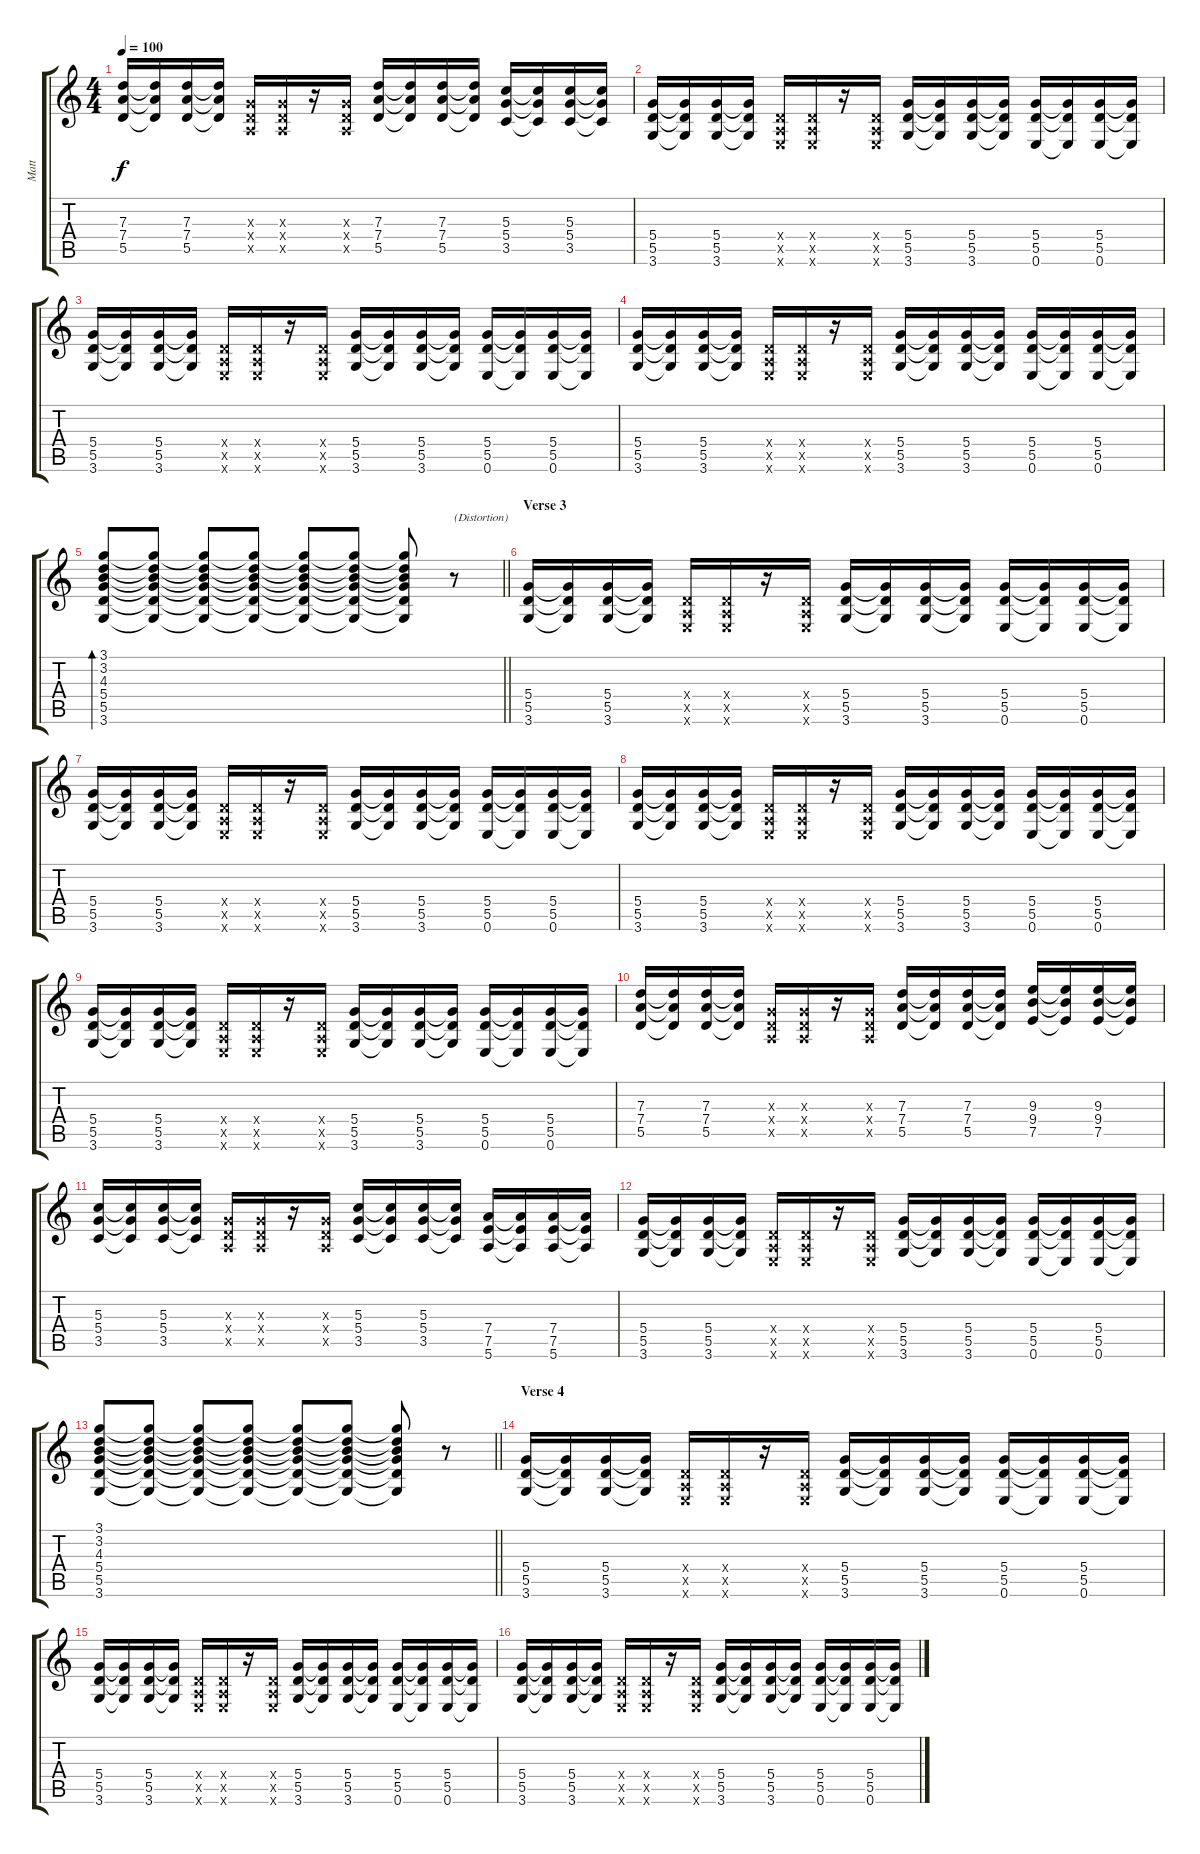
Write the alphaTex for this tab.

\track ("Matt" "Matt") {instrument electricguitarclean}
\staff {score tabs}
\tuning (E4 B3 G3 D3 A2 E2) {hide}
\ts (4 4)
\tempo 100
\clef g2
\ks c
(7.3 7.4 5.5).16{dy f} (7.3{t} 7.4{t} 5.5{t}).16 (7.3 7.4 5.5).16 (7.3{t} 7.4{t} 5.5{t}).16 (0.3{x} 0.4{x} 0.5{x}).16 (0.3{x} 0.4{x} 0.5{x}).16 r.16 (0.3{x} 0.4{x} 0.5{x}).16 (7.3 7.4 5.5).16 (7.3{t} 7.4{t} 5.5{t}).16 (7.3 7.4 5.5).16 (7.3{t} 7.4{t} 5.5{t}).16 (5.3 5.4 3.5).16 (5.3{t} 5.4{t} 3.5{t}).16 (5.3 5.4 3.5).16 (5.3{t} 5.4{t} 3.5{t}).16 |
(5.4 5.5 3.6).16 (5.4{t} 5.5{t} 3.6{t}).16 (5.4 5.5 3.6).16 (5.4{t} 5.5{t} 3.6{t}).16 (0.4{x} 0.5{x} 0.6{x}).16 (0.4{x} 0.5{x} 0.6{x}).16 r.16 (0.4{x} 0.5{x} 0.6{x}).16 (5.4 5.5 3.6).16 (5.4{t} 5.5{t} 3.6{t}).16 (5.4 5.5 3.6).16 (5.4{t} 5.5{t} 3.6{t}).16 (5.4 5.5 0.6).16 (5.4{t} 5.5{t} 0.6{t}).16 (5.4 5.5 0.6).16 (5.4{t} 5.5{t} 0.6{t}).16 |
(5.4 5.5 3.6).16 (5.4{t} 5.5{t} 3.6{t}).16 (5.4 5.5 3.6).16 (5.4{t} 5.5{t} 3.6{t}).16 (0.4{x} 0.5{x} 0.6{x}).16 (0.4{x} 0.5{x} 0.6{x}).16 r.16 (0.4{x} 0.5{x} 0.6{x}).16 (5.4 5.5 3.6).16 (5.4{t} 5.5{t} 3.6{t}).16 (5.4 5.5 3.6).16 (5.4{t} 5.5{t} 3.6{t}).16 (5.4 5.5 0.6).16 (5.4{t} 5.5{t} 0.6{t}).16 (5.4 5.5 0.6).16 (5.4{t} 5.5{t} 0.6{t}).16 |
(5.4 5.5 3.6).16 (5.4{t} 5.5{t} 3.6{t}).16 (5.4 5.5 3.6).16 (5.4{t} 5.5{t} 3.6{t}).16 (0.4{x} 0.5{x} 0.6{x}).16 (0.4{x} 0.5{x} 0.6{x}).16 r.16 (0.4{x} 0.5{x} 0.6{x}).16 (5.4 5.5 3.6).16 (5.4{t} 5.5{t} 3.6{t}).16 (5.4 5.5 3.6).16 (5.4{t} 5.5{t} 3.6{t}).16 (5.4 5.5 0.6).16 (5.4{t} 5.5{t} 0.6{t}).16 (5.4 5.5 0.6).16 (5.4{t} 5.5{t} 0.6{t}).16 |
\barLineRight lightlight
(3.1 3.2 4.3 5.4 5.5 3.6).8{bd 240} (3.1{t} 3.2{t} 4.3{t} 5.4{t} 5.5{t} 3.6{t}).8 (3.1{t} 3.2{t} 4.3{t} 5.4{t} 5.5{t} 3.6{t}).8 (3.1{t} 3.2{t} 4.3{t} 5.4{t} 5.5{t} 3.6{t}).8 (3.1{t} 3.2{t} 4.3{t} 5.4{t} 5.5{t} 3.6{t}).8 (3.1{t} 3.2{t} 4.3{t} 5.4{t} 5.5{t} 3.6{t}).8 (3.1{t} 3.2{t} 4.3{t} 5.4{t} 5.5{t} 3.6{t}).8 r.8{txt "(Distortion)" instrument distortionguitar} |
\section ("" "Verse 3")
(5.4 5.5 3.6).16 (5.4{t} 5.5{t} 3.6{t}).16 (5.4 5.5 3.6).16 (5.4{t} 5.5{t} 3.6{t}).16 (0.4{x} 0.5{x} 0.6{x}).16 (0.4{x} 0.5{x} 0.6{x}).16 r.16 (0.4{x} 0.5{x} 0.6{x}).16 (5.4 5.5 3.6).16 (5.4{t} 5.5{t} 3.6{t}).16 (5.4 5.5 3.6).16 (5.4{t} 5.5{t} 3.6{t}).16 (5.4 5.5 0.6).16 (5.4{t} 5.5{t} 0.6{t}).16 (5.4 5.5 0.6).16 (5.4{t} 5.5{t} 0.6{t}).16 |
(5.4 5.5 3.6).16 (5.4{t} 5.5{t} 3.6{t}).16 (5.4 5.5 3.6).16 (5.4{t} 5.5{t} 3.6{t}).16 (0.4{x} 0.5{x} 0.6{x}).16 (0.4{x} 0.5{x} 0.6{x}).16 r.16 (0.4{x} 0.5{x} 0.6{x}).16 (5.4 5.5 3.6).16 (5.4{t} 5.5{t} 3.6{t}).16 (5.4 5.5 3.6).16 (5.4{t} 5.5{t} 3.6{t}).16 (5.4 5.5 0.6).16 (5.4{t} 5.5{t} 0.6{t}).16 (5.4 5.5 0.6).16 (5.4{t} 5.5{t} 0.6{t}).16 |
(5.4 5.5 3.6).16 (5.4{t} 5.5{t} 3.6{t}).16 (5.4 5.5 3.6).16 (5.4{t} 5.5{t} 3.6{t}).16 (0.4{x} 0.5{x} 0.6{x}).16 (0.4{x} 0.5{x} 0.6{x}).16 r.16 (0.4{x} 0.5{x} 0.6{x}).16 (5.4 5.5 3.6).16 (5.4{t} 5.5{t} 3.6{t}).16 (5.4 5.5 3.6).16 (5.4{t} 5.5{t} 3.6{t}).16 (5.4 5.5 0.6).16 (5.4{t} 5.5{t} 0.6{t}).16 (5.4 5.5 0.6).16 (5.4{t} 5.5{t} 0.6{t}).16 |
(5.4 5.5 3.6).16 (5.4{t} 5.5{t} 3.6{t}).16 (5.4 5.5 3.6).16 (5.4{t} 5.5{t} 3.6{t}).16 (0.4{x} 0.5{x} 0.6{x}).16 (0.4{x} 0.5{x} 0.6{x}).16 r.16 (0.4{x} 0.5{x} 0.6{x}).16 (5.4 5.5 3.6).16 (5.4{t} 5.5{t} 3.6{t}).16 (5.4 5.5 3.6).16 (5.4{t} 5.5{t} 3.6{t}).16 (5.4 5.5 0.6).16 (5.4{t} 5.5{t} 0.6{t}).16 (5.4 5.5 0.6).16 (5.4{t} 5.5{t} 0.6{t}).16 |
(7.3 7.4 5.5).16 (7.3{t} 7.4{t} 5.5{t}).16 (7.3 7.4 5.5).16 (7.3{t} 7.4{t} 5.5{t}).16 (0.3{x} 0.4{x} 0.5{x}).16 (0.3{x} 0.4{x} 0.5{x}).16 r.16 (0.3{x} 0.4{x} 0.5{x}).16 (7.3 7.4 5.5).16 (7.3{t} 7.4{t} 5.5{t}).16 (7.3 7.4 5.5).16 (7.3{t} 7.4{t} 5.5{t}).16 (9.3 9.4 7.5).16 (9.3{t} 9.4{t} 7.5{t}).16 (9.3 9.4 7.5).16 (9.3{t} 9.4{t} 7.5{t}).16 |
(5.3 5.4 3.5).16 (5.3{t} 5.4{t} 3.5{t}).16 (5.3 5.4 3.5).16 (5.3{t} 5.4{t} 3.5{t}).16 (0.3{x} 0.4{x} 0.5{x}).16 (0.3{x} 0.4{x} 0.5{x}).16 r.16 (0.3{x} 0.4{x} 0.5{x}).16 (5.3 5.4 3.5).16 (5.3{t} 5.4{t} 3.5{t}).16 (5.3 5.4 3.5).16 (5.3{t} 5.4{t} 3.5{t}).16 (7.4 7.5 5.6).16 (7.4{t} 7.5{t} 5.6{t}).16 (7.4 7.5 5.6).16 (7.4{t} 7.5{t} 5.6{t}).16 |
(5.4 5.5 3.6).16 (5.4{t} 5.5{t} 3.6{t}).16 (5.4 5.5 3.6).16 (5.4{t} 5.5{t} 3.6{t}).16 (0.4{x} 0.5{x} 0.6{x}).16 (0.4{x} 0.5{x} 0.6{x}).16 r.16 (0.4{x} 0.5{x} 0.6{x}).16 (5.4 5.5 3.6).16 (5.4{t} 5.5{t} 3.6{t}).16 (5.4 5.5 3.6).16 (5.4{t} 5.5{t} 3.6{t}).16 (5.4 5.5 0.6).16 (5.4{t} 5.5{t} 0.6{t}).16 (5.4 5.5 0.6).16 (5.4{t} 5.5{t} 0.6{t}).16 |
\barLineRight lightlight
(3.1 3.2 4.3 5.4 5.5 3.6).8 (3.1{t} 3.2{t} 4.3{t} 5.4{t} 5.5{t} 3.6{t}).8 (3.1{t} 3.2{t} 4.3{t} 5.4{t} 5.5{t} 3.6{t}).8 (3.1{t} 3.2{t} 4.3{t} 5.4{t} 5.5{t} 3.6{t}).8 (3.1{t} 3.2{t} 4.3{t} 5.4{t} 5.5{t} 3.6{t}).8 (3.1{t} 3.2{t} 4.3{t} 5.4{t} 5.5{t} 3.6{t}).8 (3.1{t} 3.2{t} 4.3{t} 5.4{t} 5.5{t} 3.6{t}).8 r.8 |
\section ("" "Verse 4")
(5.4 5.5 3.6).16 (5.4{t} 5.5{t} 3.6{t}).16 (5.4 5.5 3.6).16 (5.4{t} 5.5{t} 3.6{t}).16 (0.4{x} 0.5{x} 0.6{x}).16 (0.4{x} 0.5{x} 0.6{x}).16 r.16 (0.4{x} 0.5{x} 0.6{x}).16 (5.4 5.5 3.6).16 (5.4{t} 5.5{t} 3.6{t}).16 (5.4 5.5 3.6).16 (5.4{t} 5.5{t} 3.6{t}).16 (5.4 5.5 0.6).16 (5.4{t} 5.5{t} 0.6{t}).16 (5.4 5.5 0.6).16 (5.4{t} 5.5{t} 0.6{t}).16 |
(5.4 5.5 3.6).16 (5.4{t} 5.5{t} 3.6{t}).16 (5.4 5.5 3.6).16 (5.4{t} 5.5{t} 3.6{t}).16 (0.4{x} 0.5{x} 0.6{x}).16 (0.4{x} 0.5{x} 0.6{x}).16 r.16 (0.4{x} 0.5{x} 0.6{x}).16 (5.4 5.5 3.6).16 (5.4{t} 5.5{t} 3.6{t}).16 (5.4 5.5 3.6).16 (5.4{t} 5.5{t} 3.6{t}).16 (5.4 5.5 0.6).16 (5.4{t} 5.5{t} 0.6{t}).16 (5.4 5.5 0.6).16 (5.4{t} 5.5{t} 0.6{t}).16 |
(5.4 5.5 3.6).16 (5.4{t} 5.5{t} 3.6{t}).16 (5.4 5.5 3.6).16 (5.4{t} 5.5{t} 3.6{t}).16 (0.4{x} 0.5{x} 0.6{x}).16 (0.4{x} 0.5{x} 0.6{x}).16 r.16 (0.4{x} 0.5{x} 0.6{x}).16 (5.4 5.5 3.6).16 (5.4{t} 5.5{t} 3.6{t}).16 (5.4 5.5 3.6).16 (5.4{t} 5.5{t} 3.6{t}).16 (5.4 5.5 0.6).16 (5.4{t} 5.5{t} 0.6{t}).16 (5.4 5.5 0.6).16 (5.4{t} 5.5{t} 0.6{t}).16
